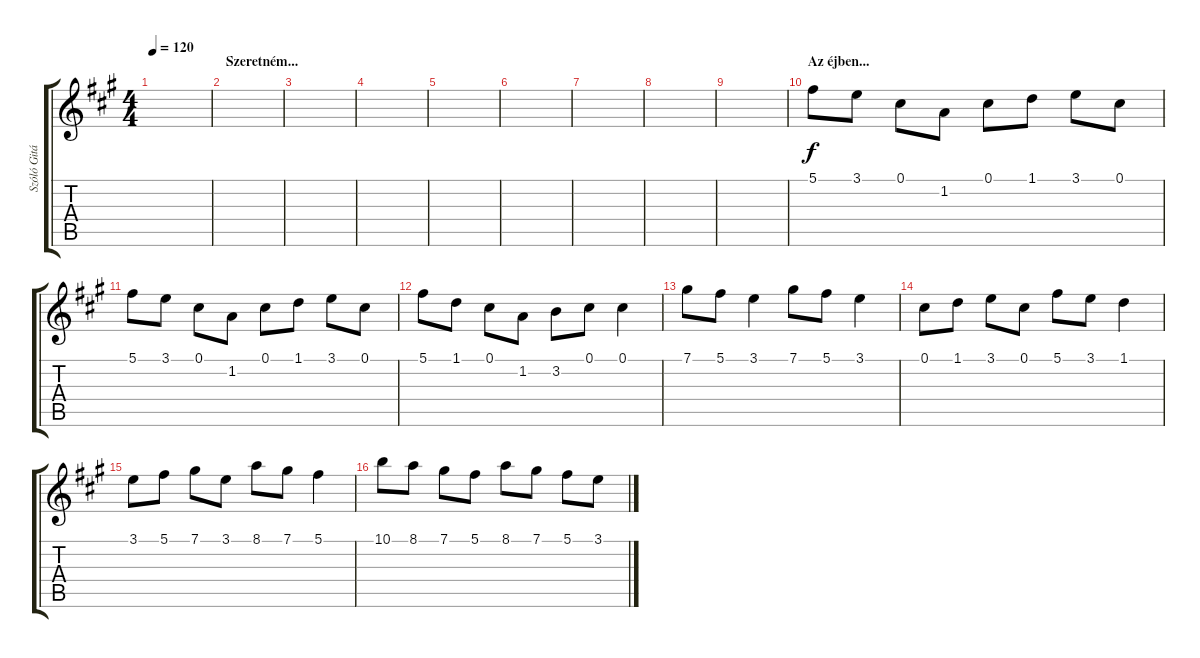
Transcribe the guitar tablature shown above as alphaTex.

\track ("Szóló Gitár 1" "Szóló Gitá") {instrument overdrivenguitar}
\staff {score tabs}
\tuning (Db4 Ab3 E3 B2 Gb2 Db2) {hide}
\ts (4 4)
\tempo 120
\clef g2
\ks a
|
\section ("" "Szeretném...")
|
|
|
|
|
|
|
|
\section ("" "Az éjben...")
5.1.8 3.1.8 0.1.8 1.2.8 0.1.8 1.1.8 3.1.8 0.1.8 |
5.1.8 3.1.8 0.1.8 1.2.8 0.1.8 1.1.8 3.1.8 0.1.8 |
5.1.8 1.1.8 0.1.8 1.2.8 3.2.8 0.1.8 0.1.4 |
7.1.8 5.1.8 3.1.4 7.1.8 5.1.8 3.1.4 |
0.1.8 1.1.8 3.1.8 0.1.8 5.1.8 3.1.8 1.1.4 |
3.1.8 5.1.8 7.1.8 3.1.8 8.1.8 7.1.8 5.1.4 |
10.1.8 8.1.8 7.1.8 5.1.8 8.1.8 7.1.8 5.1.8 3.1.8
